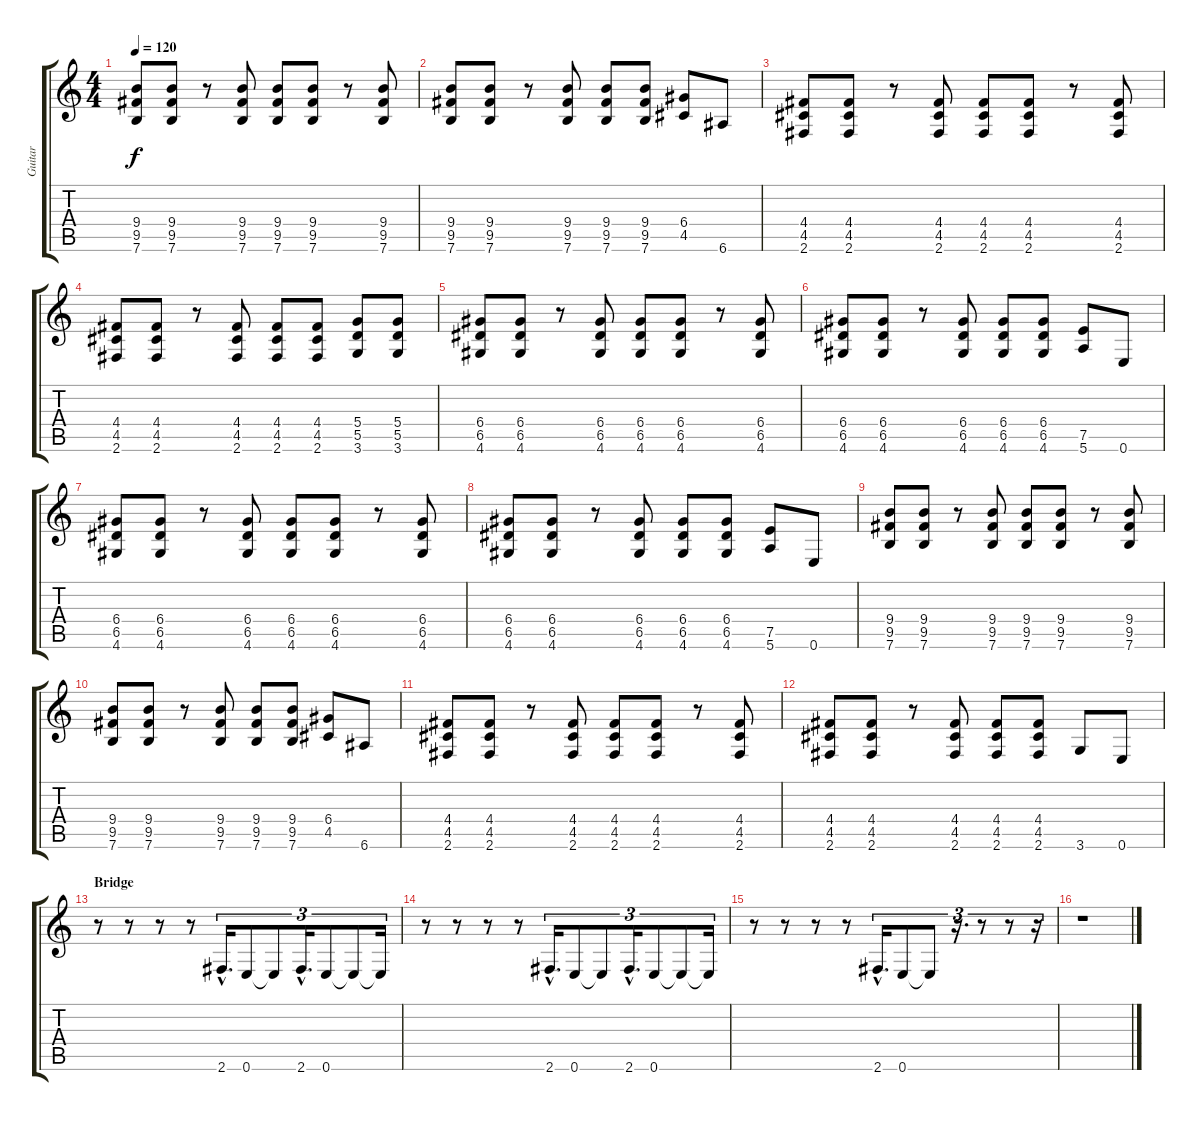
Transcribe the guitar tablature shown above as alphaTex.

\track ("Guitar" "Guitar") {instrument distortionguitar}
\staff {score tabs}
\tuning (E4 B3 G3 D3 A2 E2) {hide}
\ts (4 4)
\tempo 120
\clef g2
\ks c
(9.4 9.5 7.6).8{dy f} (9.4 9.5 7.6).8 r.8 (9.4 9.5 7.6).8 (9.4 9.5 7.6).8 (9.4 9.5 7.6).8 r.8 (9.4 9.5 7.6).8 |
(9.4 9.5 7.6).8 (9.4 9.5 7.6).8 r.8 (9.4 9.5 7.6).8 (9.4 9.5 7.6).8 (9.4 9.5 7.6).8 (6.4 4.5).8 6.6.8 |
(4.4 4.5 2.6).8 (4.4 4.5 2.6).8 r.8 (4.4 4.5 2.6).8 (4.4 4.5 2.6).8 (4.4 4.5 2.6).8 r.8 (4.4 4.5 2.6).8 |
(4.4 4.5 2.6).8 (4.4 4.5 2.6).8 r.8 (4.4 4.5 2.6).8 (4.4 4.5 2.6).8 (4.4 4.5 2.6).8 (5.4 5.5 3.6).8 (5.4 5.5 3.6).8 |
(6.4 6.5 4.6).8 (6.4 6.5 4.6).8 r.8 (6.4 6.5 4.6).8 (6.4 6.5 4.6).8 (6.4 6.5 4.6).8 r.8 (6.4 6.5 4.6).8 |
(6.4 6.5 4.6).8 (6.4 6.5 4.6).8 r.8 (6.4 6.5 4.6).8 (6.4 6.5 4.6).8 (6.4 6.5 4.6).8 (7.5 5.6).8 0.6.8 |
(6.4 6.5 4.6).8 (6.4 6.5 4.6).8 r.8 (6.4 6.5 4.6).8 (6.4 6.5 4.6).8 (6.4 6.5 4.6).8 r.8 (6.4 6.5 4.6).8 |
(6.4 6.5 4.6).8 (6.4 6.5 4.6).8 r.8 (6.4 6.5 4.6).8 (6.4 6.5 4.6).8 (6.4 6.5 4.6).8 (7.5 5.6).8 0.6.8 |
(9.4 9.5 7.6).8 (9.4 9.5 7.6).8 r.8 (9.4 9.5 7.6).8 (9.4 9.5 7.6).8 (9.4 9.5 7.6).8 r.8 (9.4 9.5 7.6).8 |
(9.4 9.5 7.6).8 (9.4 9.5 7.6).8 r.8 (9.4 9.5 7.6).8 (9.4 9.5 7.6).8 (9.4 9.5 7.6).8 (6.4 4.5).8 6.6.8 |
(4.4 4.5 2.6).8 (4.4 4.5 2.6).8 r.8 (4.4 4.5 2.6).8 (4.4 4.5 2.6).8 (4.4 4.5 2.6).8 r.8 (4.4 4.5 2.6).8 |
(4.4 4.5 2.6).8 (4.4 4.5 2.6).8 r.8 (4.4 4.5 2.6).8 (4.4 4.5 2.6).8 (4.4 4.5 2.6).8 3.6.8 0.6.8 |
\section ("" "Bridge")
r.8 r.8 r.8 r.8 2.6{hac}.16{d tu (3 2)} 0.6.8{tu (3 2)} 0.6{t}.8{tu (3 2)} 2.6{hac}.16{d tu (3 2)} 0.6.8{tu (3 2)} 0.6{t}.8{tu (3 2)} 0.6{t}.16{tu (3 2)} |
r.8 r.8 r.8 r.8 2.6{hac}.16{d tu (3 2)} 0.6.8{tu (3 2)} 0.6{t}.8{tu (3 2)} 2.6{hac}.16{d tu (3 2)} 0.6.8{tu (3 2)} 0.6{t}.8{tu (3 2)} 0.6{t}.16{tu (3 2)} |
r.8 r.8 r.8 r.8 2.6{hac}.16{d tu (3 2)} 0.6.8{tu (3 2)} 0.6{t}.8{tu (3 2)} r.16{d tu (3 2)} r.8{tu (3 2)} r.8{tu (3 2)} r.16{tu (3 2)} |
r.1
